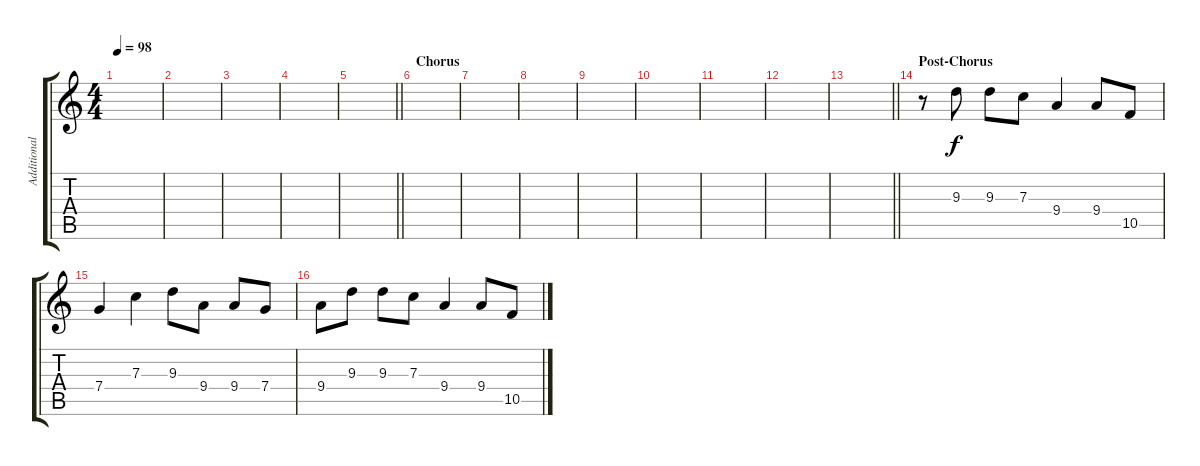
\track ("Additional Lead // Acoustic" "Additional") {instrument distortionguitar}
\staff {score tabs}
\tuning (D4 A3 F3 C3 G2 D2) {hide}
\ts (4 4)
\tempo 98
\clef g2
\ks c
|
|
|
|
\barLineRight lightlight
|
\section ("" "Chorus")
|
|
|
|
|
|
|
\barLineRight lightlight
|
\section ("" "Post-Chorus")
r.8 9.3.8 9.3.8 7.3.8 9.4.4 9.4.8 10.5.8 |
7.4.4 7.3.4 9.3.8 9.4.8 9.4.8 7.4.8 |
9.4.8 9.3.8 9.3.8 7.3.8 9.4.4 9.4.8 10.5.8
